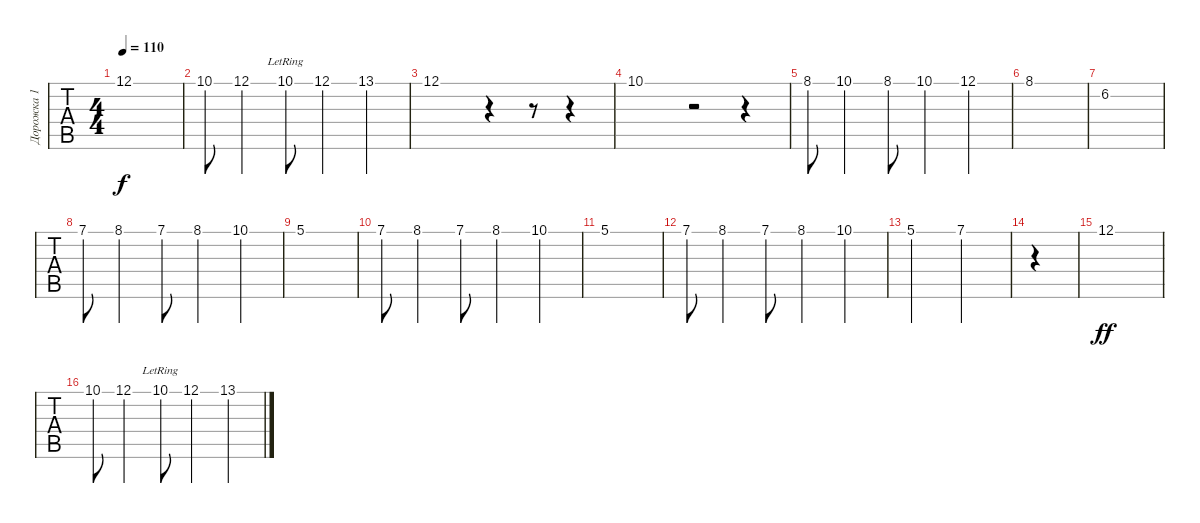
\track ("Дорожка 1" "Дорожка 1") {instrument acousticguitarsteel}
\staff {tabs}
\tuning (E4 B3 G3 D3 A2 E2) {hide}
\ts (4 4)
\tempo 110
\clef g2
\ks c
12.1.1{dy f instrument acousticgrandpiano} |
10.1.8 12.1.4 10.1{lr}.8 12.1.4 13.1.4 |
12.1.1 r.4 r.8 r.4 |
10.1.1 r.2 r.4 |
8.1.8 10.1.4 8.1.8 10.1.4 12.1.4 |
8.1.1 |
6.2.1 |
7.1.8 8.1.4 7.1.8 8.1.4 10.1.4 |
5.1.1 |
7.1.8 8.1.4 7.1.8 8.1.4 10.1.4 |
5.1.1 |
7.1.8 8.1.4 7.1.8 8.1.4 10.1.4 |
5.1.2 7.1.2 |
|
12.1.1{dy ff instrument acousticgrandpiano} |
10.1.8 12.1.4 10.1{lr}.8 12.1.4 13.1.4
